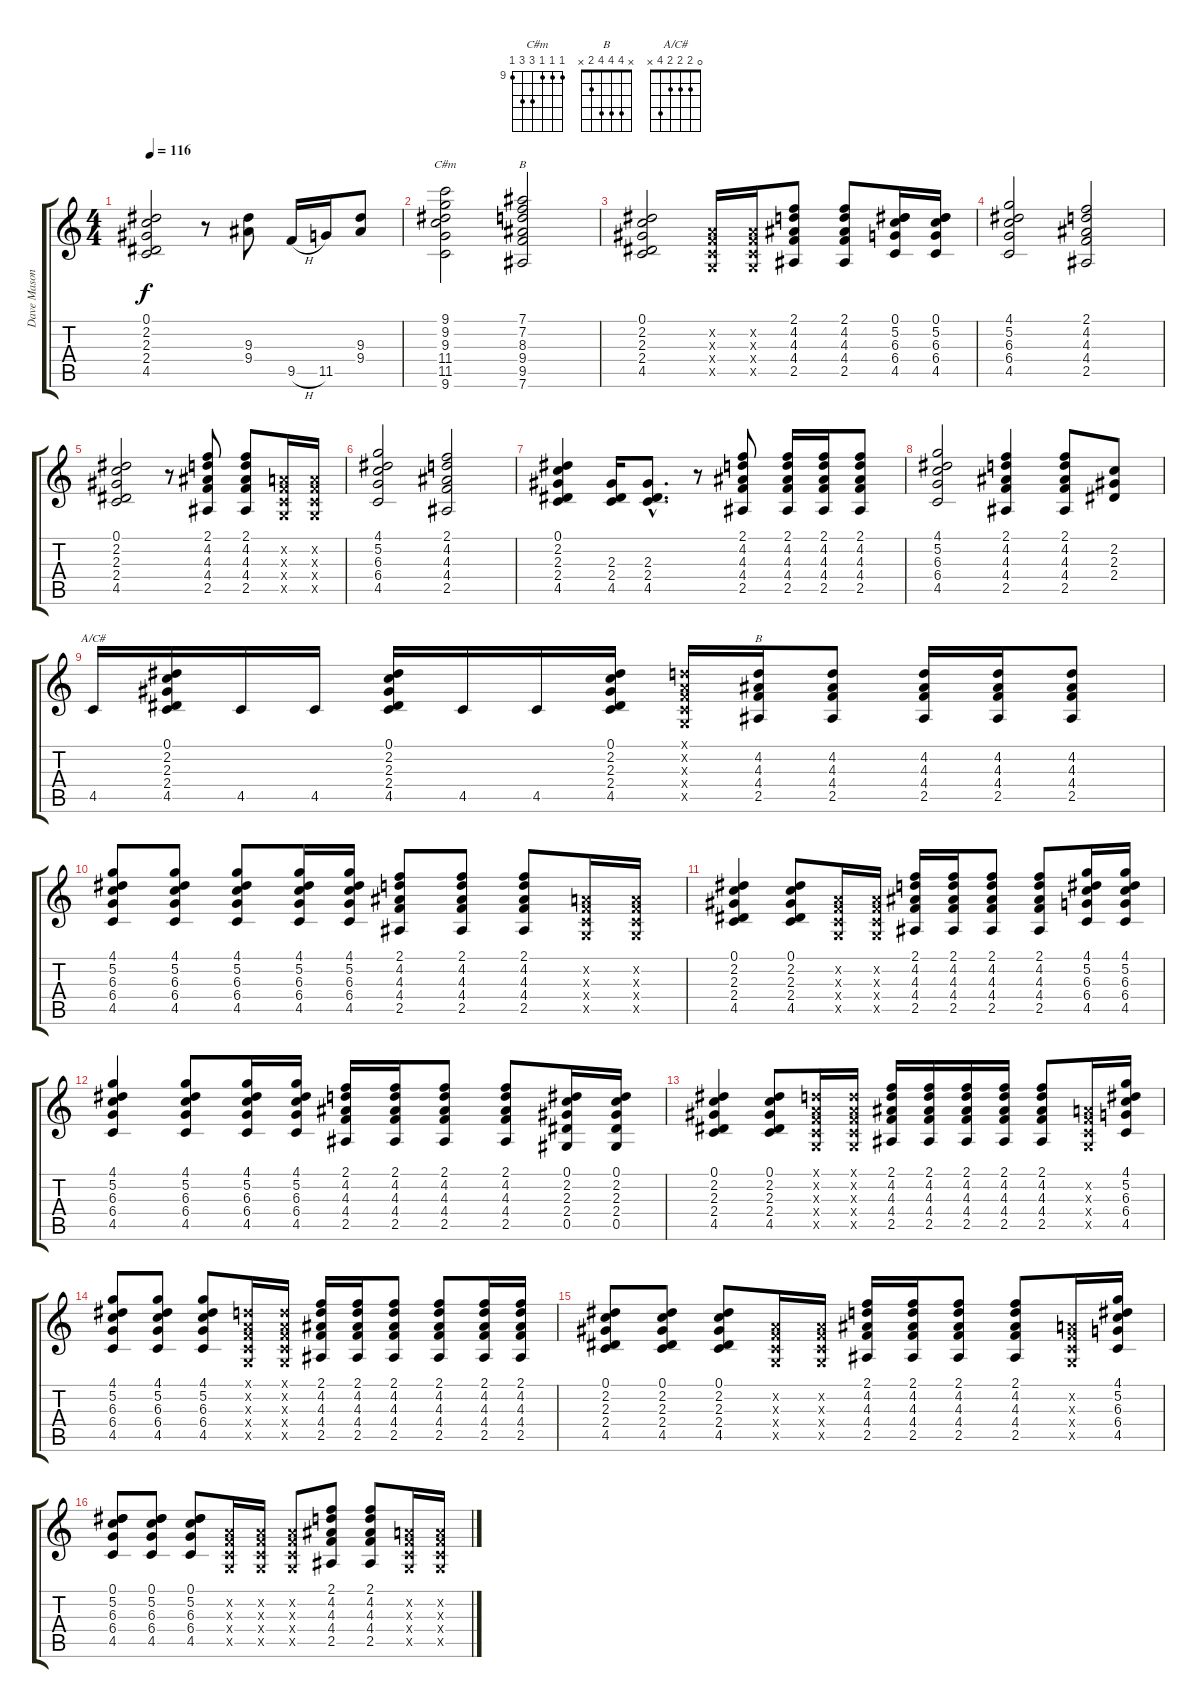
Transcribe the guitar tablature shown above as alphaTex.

\track ("Dave Mason" "Dave Mason") {instrument acousticguitarsteel}
\staff {score tabs}
\tuning (Eb4 Bb3 Gb3 Db3 Ab2 Eb2) {hide}
\chord ("C#m" 9 9 9 11 11 9) {firstfret 9}
\chord ("B" 7 7 8 9 9 7) {firstfret 7}
\chord ("A/C#" 0 2 2 2 4 x)
\chord ("B" x 4 4 4 2 x)
\ts (4 4)
\tempo 116
\clef g2
\ks c
(0.1 2.2 2.3 2.4 4.5).2{dy f} r.8 (9.3 9.4).8 9.5{h}.16 11.5.16 (9.3 9.4).8 |
(9.1 9.2 9.3 11.4 11.5 9.6).2{ch "C#m"} (7.1 7.2 8.3 9.4 9.5 7.6).2{ch "B"} |
(0.1 2.2 2.3 2.4 4.5).2 (-1.2{x} -1.3{x} -1.4{x} -1.5{x}).16 (-1.2{x} -1.3{x} -1.4{x} -1.5{x}).16 (2.1 4.2 4.3 4.4 2.5).8 (2.1 4.2 4.3 4.4 2.5).8 (0.1 5.2 6.3 6.4 4.5).16 (0.1 5.2 6.3 6.4 4.5).16 |
(4.1 5.2 6.3 6.4 4.5).2 (2.1 4.2 4.3 4.4 2.5).2 |
(0.1 2.2 2.3 2.4 4.5).2 r.8 (2.1 4.2 4.3 4.4 2.5).8 (2.1 4.2 4.3 4.4 2.5).8 (-1.2{x} -1.3{x} -1.4{x} -1.5{x}).16 (-1.2{x} -1.3{x} -1.4{x} -1.5{x}).16 |
(4.1 5.2 6.3 6.4 4.5).2 (2.1 4.2 4.3 4.4 2.5).2 |
(0.1 2.2 2.3 2.4 4.5).4 (2.3 2.4 4.5).16 (2.3{hac} 2.4{hac} 4.5{hac}).8{d} r.8 (2.1 4.2 4.3 4.4 2.5).8 (2.1 4.2 4.3 4.4 2.5).16 (2.1 4.2 4.3 4.4 2.5).16 (2.1 4.2 4.3 4.4 2.5).8 |
(4.1 5.2 6.3 6.4 4.5).2 (2.1 4.2 4.3 4.4 2.5).4 (2.1 4.2 4.3 4.4 2.5).8 (2.2 2.3 2.4).8 |
4.5.16{ch "A/C#"} (0.1 2.2 2.3 2.4 4.5).16 4.5.16 4.5.16 (0.1 2.2 2.3 2.4 4.5).16 4.5.16 4.5.16 (0.1 2.2 2.3 2.4 4.5).16 (-1.1{x} -1.2{x} -1.3{x} -1.4{x} -1.5{x}).16 (4.2 4.3 4.4 2.5).16{ch "B"} (4.2 4.3 4.4 2.5).8 (4.2 4.3 4.4 2.5).16 (4.2 4.3 4.4 2.5).16 (4.2 4.3 4.4 2.5).8 |
(4.1 5.2 6.3 6.4 4.5).8 (4.1 5.2 6.3 6.4 4.5).8 (4.1 5.2 6.3 6.4 4.5).8 (4.1 5.2 6.3 6.4 4.5).16 (4.1 5.2 6.3 6.4 4.5).16 (2.1 4.2 4.3 4.4 2.5).8 (2.1 4.2 4.3 4.4 2.5).8 (2.1 4.2 4.3 4.4 2.5).8 (-1.2{x} -1.3{x} -1.4{x} -1.5{x}).16 (-1.2{x} -1.3{x} -1.4{x} -1.5{x}).16 |
(0.1 2.2 2.3 2.4 4.5).4 (0.1 2.2 2.3 2.4 4.5).8 (-1.2{x} -1.3{x} -1.4{x} -1.5{x}).16 (-1.2{x} -1.3{x} -1.4{x} -1.5{x}).16 (2.1 4.2 4.3 4.4 2.5).16 (2.1 4.2 4.3 4.4 2.5).16 (2.1 4.2 4.3 4.4 2.5).8 (2.1 4.2 4.3 4.4 2.5).8 (4.1 5.2 6.3 6.4 4.5).16 (4.1 5.2 6.3 6.4 4.5).16 |
(4.1 5.2 6.3 6.4 4.5).4 (4.1 5.2 6.3 6.4 4.5).8 (4.1 5.2 6.3 6.4 4.5).16 (4.1 5.2 6.3 6.4 4.5).16 (2.1 4.2 4.3 4.4 2.5).16 (2.1 4.2 4.3 4.4 2.5).16 (2.1 4.2 4.3 4.4 2.5).8 (2.1 4.2 4.3 4.4 2.5).8 (0.1 2.2 2.3 2.4 0.5).16 (0.1 2.2 2.3 2.4 0.5).16 |
(0.1 2.2 2.3 2.4 4.5).4 (0.1 2.2 2.3 2.4 4.5).8 (-1.1{x} -1.2{x} -1.3{x} -1.4{x} -1.5{x}).16 (-1.1{x} -1.2{x} -1.3{x} -1.4{x} -1.5{x}).16 (2.1 4.2 4.3 4.4 2.5).16 (2.1 4.2 4.3 4.4 2.5).16 (2.1 4.2 4.3 4.4 2.5).16 (2.1 4.2 4.3 4.4 2.5).16 (2.1 4.2 4.3 4.4 2.5).8 (-1.2{x} -1.3{x} -1.4{x} -1.5{x}).16 (4.1 5.2 6.3 6.4 4.5).16 |
(4.1 5.2 6.3 6.4 4.5).8 (4.1 5.2 6.3 6.4 4.5).8 (4.1 5.2 6.3 6.4 4.5).8 (-1.1{x} -1.2{x} -1.3{x} -1.4{x} -1.5{x}).16 (-1.1{x} -1.2{x} -1.3{x} -1.4{x} -1.5{x}).16 (2.1 4.2 4.3 4.4 2.5).16 (2.1 4.2 4.3 4.4 2.5).16 (2.1 4.2 4.3 4.4 2.5).8 (2.1 4.2 4.3 4.4 2.5).8 (2.1 4.2 4.3 4.4 2.5).16 (2.1 4.2 4.3 4.4 2.5).16 |
(0.1 2.2 2.3 2.4 4.5).8 (0.1 2.2 2.3 2.4 4.5).8 (0.1 2.2 2.3 2.4 4.5).8 (-1.2{x} -1.3{x} -1.4{x} -1.5{x}).16 (-1.2{x} -1.3{x} -1.4{x} -1.5{x}).16 (2.1 4.2 4.3 4.4 2.5).16 (2.1 4.2 4.3 4.4 2.5).16 (2.1 4.2 4.3 4.4 2.5).8 (2.1 4.2 4.3 4.4 2.5).8 (-1.2{x} -1.3{x} -1.4{x} -1.5{x}).16 (4.1 5.2 6.3 6.4 4.5).16 |
(0.1 5.2 6.3 6.4 4.5).8 (0.1 5.2 6.3 6.4 4.5).8 (0.1 5.2 6.3 6.4 4.5).8 (-1.2{x} -1.3{x} -1.4{x} -1.5{x}).16 (-1.2{x} -1.3{x} -1.4{x} -1.5{x}).16 (-1.2{x} -1.3{x} -1.4{x} -1.5{x}).8 (2.1 4.2 4.3 4.4 2.5).8 (2.1 4.2 4.3 4.4 2.5).8 (-1.2{x} -1.3{x} -1.4{x} -1.5{x}).16 (-1.2{x} -1.3{x} -1.4{x} -1.5{x}).16
